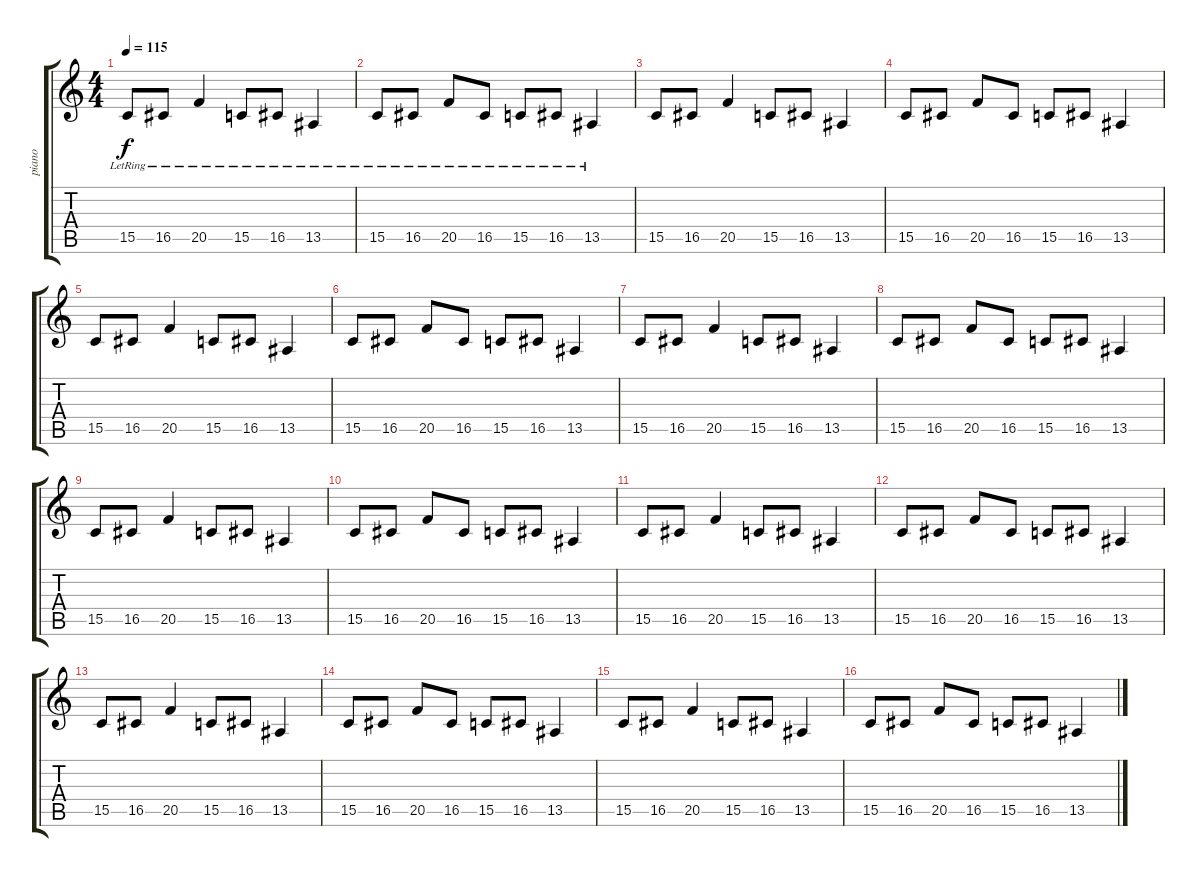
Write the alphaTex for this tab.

\track ("piano" "piano") {instrument electricpiano1}
\staff {score tabs}
\tuning (E4 B3 G3 D3 A2 E2) {hide}
\ts (4 4)
\tempo 115
\clef g2
\ks c
15.5{lr}.8{dy f instrument electricpiano1} 16.5{lr}.8 20.5{lr}.4 15.5{lr}.8 16.5{lr}.8 13.5{lr}.4 |
15.5{lr}.8 16.5{lr}.8 20.5{lr}.8 16.5{lr}.8 15.5{lr}.8 16.5{lr}.8 13.5{lr}.4 |
15.5.8 16.5.8 20.5.4 15.5.8 16.5.8 13.5.4 |
15.5.8 16.5.8 20.5.8 16.5.8 15.5.8 16.5.8 13.5.4 |
15.5.8 16.5.8 20.5.4 15.5.8 16.5.8 13.5.4 |
15.5.8 16.5.8 20.5.8 16.5.8 15.5.8 16.5.8 13.5.4 |
15.5.8 16.5.8 20.5.4 15.5.8 16.5.8 13.5.4 |
15.5.8 16.5.8 20.5.8 16.5.8 15.5.8 16.5.8 13.5.4 |
15.5.8 16.5.8 20.5.4 15.5.8 16.5.8 13.5.4 |
15.5.8 16.5.8 20.5.8 16.5.8 15.5.8 16.5.8 13.5.4 |
15.5.8 16.5.8 20.5.4 15.5.8 16.5.8 13.5.4 |
15.5.8 16.5.8 20.5.8 16.5.8 15.5.8 16.5.8 13.5.4 |
15.5.8 16.5.8 20.5.4 15.5.8 16.5.8 13.5.4 |
15.5.8 16.5.8 20.5.8 16.5.8 15.5.8 16.5.8 13.5.4 |
15.5.8 16.5.8 20.5.4 15.5.8 16.5.8 13.5.4 |
15.5.8 16.5.8 20.5.8 16.5.8 15.5.8 16.5.8 13.5.4
